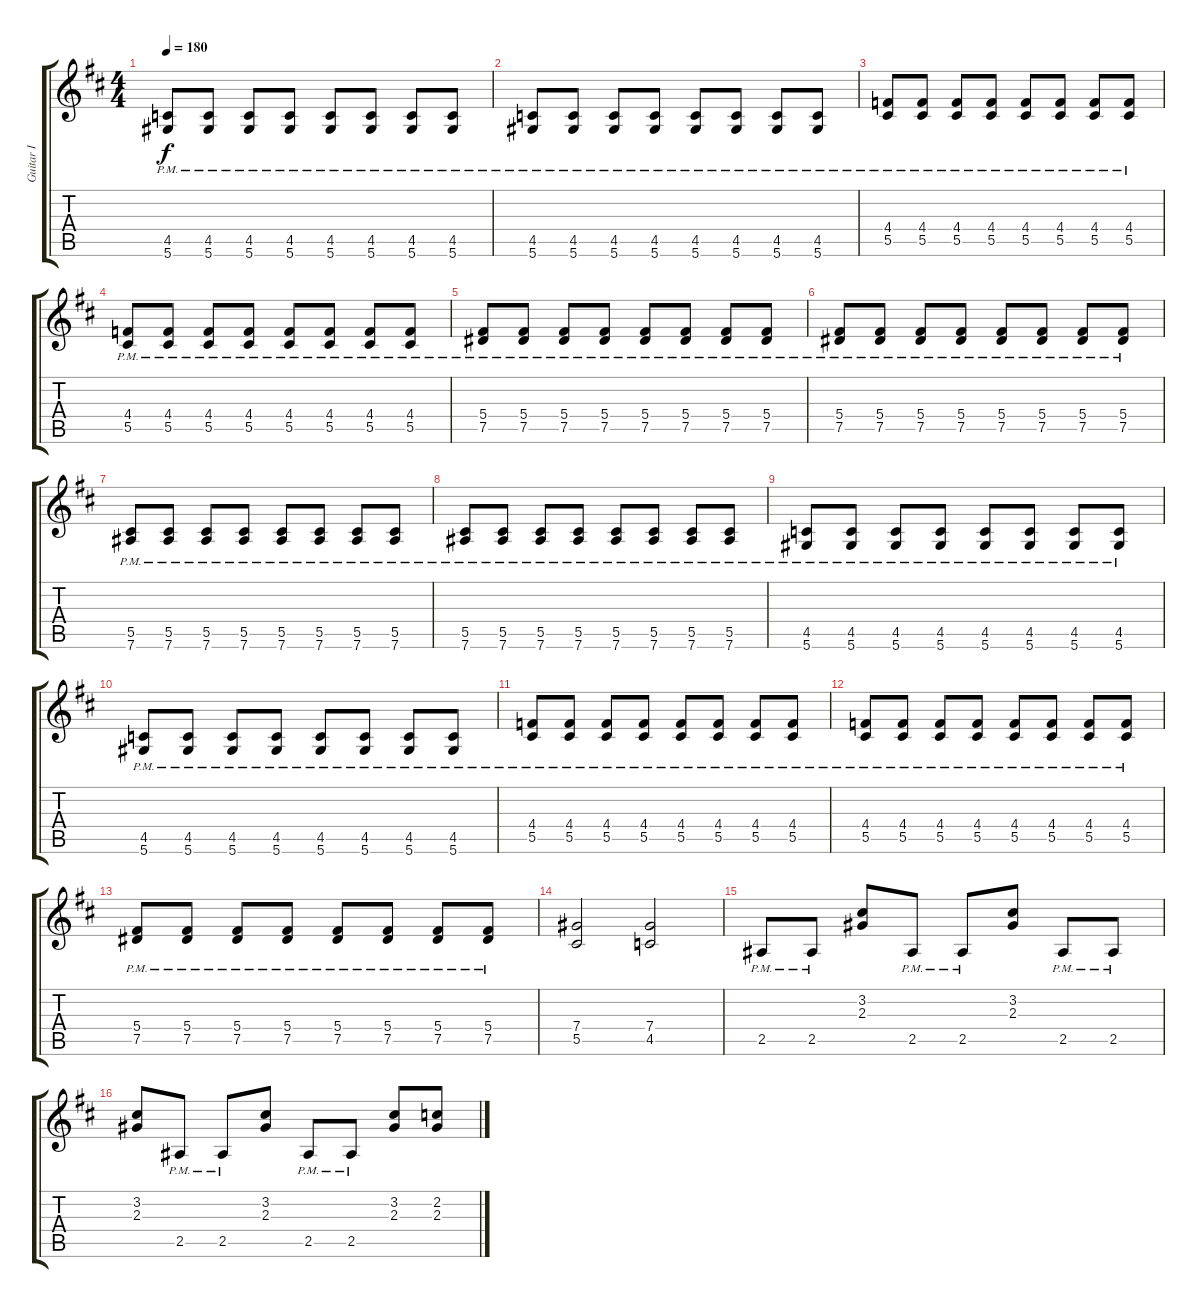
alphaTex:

\track ("Guitar I" "Guitar I") {instrument distortionguitar}
\staff {score tabs}
\tuning (Eb4 Bb3 Gb3 Db3 Ab2 Eb2) {hide}
\ts (4 4)
\tempo 180
\clef g2
\ks bminor
(4.5{pm} 5.6{pm}).8{dy f} (4.5{pm} 5.6{pm}).8 (4.5{pm} 5.6{pm}).8 (4.5{pm} 5.6{pm}).8 (4.5{pm} 5.6{pm}).8 (4.5{pm} 5.6{pm}).8 (4.5{pm} 5.6{pm}).8 (4.5{pm} 5.6{pm}).8 |
(4.5{pm} 5.6{pm}).8 (4.5{pm} 5.6{pm}).8 (4.5{pm} 5.6{pm}).8 (4.5{pm} 5.6{pm}).8 (4.5{pm} 5.6{pm}).8 (4.5{pm} 5.6{pm}).8 (4.5{pm} 5.6{pm}).8 (4.5{pm} 5.6{pm}).8 |
(4.4{pm} 5.5{pm}).8 (4.4{pm} 5.5{pm}).8 (4.4{pm} 5.5{pm}).8 (4.4{pm} 5.5{pm}).8 (4.4{pm} 5.5{pm}).8 (4.4{pm} 5.5{pm}).8 (4.4{pm} 5.5{pm}).8 (4.4{pm} 5.5{pm}).8 |
(4.4{pm} 5.5{pm}).8 (4.4{pm} 5.5{pm}).8 (4.4{pm} 5.5{pm}).8 (4.4{pm} 5.5{pm}).8 (4.4{pm} 5.5{pm}).8 (4.4{pm} 5.5{pm}).8 (4.4{pm} 5.5{pm}).8 (4.4{pm} 5.5{pm}).8 |
(5.4{pm} 7.5{pm}).8 (5.4{pm} 7.5{pm}).8 (5.4{pm} 7.5{pm}).8 (5.4{pm} 7.5{pm}).8 (5.4{pm} 7.5{pm}).8 (5.4{pm} 7.5{pm}).8 (5.4{pm} 7.5{pm}).8 (5.4{pm} 7.5{pm}).8 |
(5.4{pm} 7.5{pm}).8 (5.4{pm} 7.5{pm}).8 (5.4{pm} 7.5{pm}).8 (5.4{pm} 7.5{pm}).8 (5.4{pm} 7.5{pm}).8 (5.4{pm} 7.5{pm}).8 (5.4{pm} 7.5{pm}).8 (5.4{pm} 7.5{pm}).8 |
(5.5{pm} 7.6{pm}).8 (5.5{pm} 7.6{pm}).8 (5.5{pm} 7.6{pm}).8 (5.5{pm} 7.6{pm}).8 (5.5{pm} 7.6{pm}).8 (5.5{pm} 7.6{pm}).8 (5.5{pm} 7.6{pm}).8 (5.5{pm} 7.6{pm}).8 |
(5.5{pm} 7.6{pm}).8 (5.5{pm} 7.6{pm}).8 (5.5{pm} 7.6{pm}).8 (5.5{pm} 7.6{pm}).8 (5.5{pm} 7.6{pm}).8 (5.5{pm} 7.6{pm}).8 (5.5{pm} 7.6{pm}).8 (5.5{pm} 7.6{pm}).8 |
(4.5{pm} 5.6{pm}).8 (4.5{pm} 5.6{pm}).8 (4.5{pm} 5.6{pm}).8 (4.5{pm} 5.6{pm}).8 (4.5{pm} 5.6{pm}).8 (4.5{pm} 5.6{pm}).8 (4.5{pm} 5.6{pm}).8 (4.5{pm} 5.6{pm}).8 |
(4.5{pm} 5.6{pm}).8 (4.5{pm} 5.6{pm}).8 (4.5{pm} 5.6{pm}).8 (4.5{pm} 5.6{pm}).8 (4.5{pm} 5.6{pm}).8 (4.5{pm} 5.6{pm}).8 (4.5{pm} 5.6{pm}).8 (4.5{pm} 5.6{pm}).8 |
(4.4{pm} 5.5{pm}).8 (4.4{pm} 5.5{pm}).8 (4.4{pm} 5.5{pm}).8 (4.4{pm} 5.5{pm}).8 (4.4{pm} 5.5{pm}).8 (4.4{pm} 5.5{pm}).8 (4.4{pm} 5.5{pm}).8 (4.4{pm} 5.5{pm}).8 |
(4.4{pm} 5.5{pm}).8 (4.4{pm} 5.5{pm}).8 (4.4{pm} 5.5{pm}).8 (4.4{pm} 5.5{pm}).8 (4.4{pm} 5.5{pm}).8 (4.4{pm} 5.5{pm}).8 (4.4{pm} 5.5{pm}).8 (4.4{pm} 5.5{pm}).8 |
(5.4{pm} 7.5{pm}).8 (5.4{pm} 7.5{pm}).8 (5.4{pm} 7.5{pm}).8 (5.4{pm} 7.5{pm}).8 (5.4{pm} 7.5{pm}).8 (5.4{pm} 7.5{pm}).8 (5.4{pm} 7.5{pm}).8 (5.4{pm} 7.5{pm}).8 |
(7.4 5.5).2 (7.4 4.5).2 |
2.5{pm}.8 2.5{pm}.8 (3.2 2.3).8 2.5{pm}.8 2.5{pm}.8 (3.2 2.3).8 2.5{pm}.8 2.5{pm}.8 |
(3.2 2.3).8 2.5{pm}.8 2.5{pm}.8 (3.2 2.3).8 2.5{pm}.8 2.5{pm}.8 (3.2 2.3).8 (2.2 2.3).8
